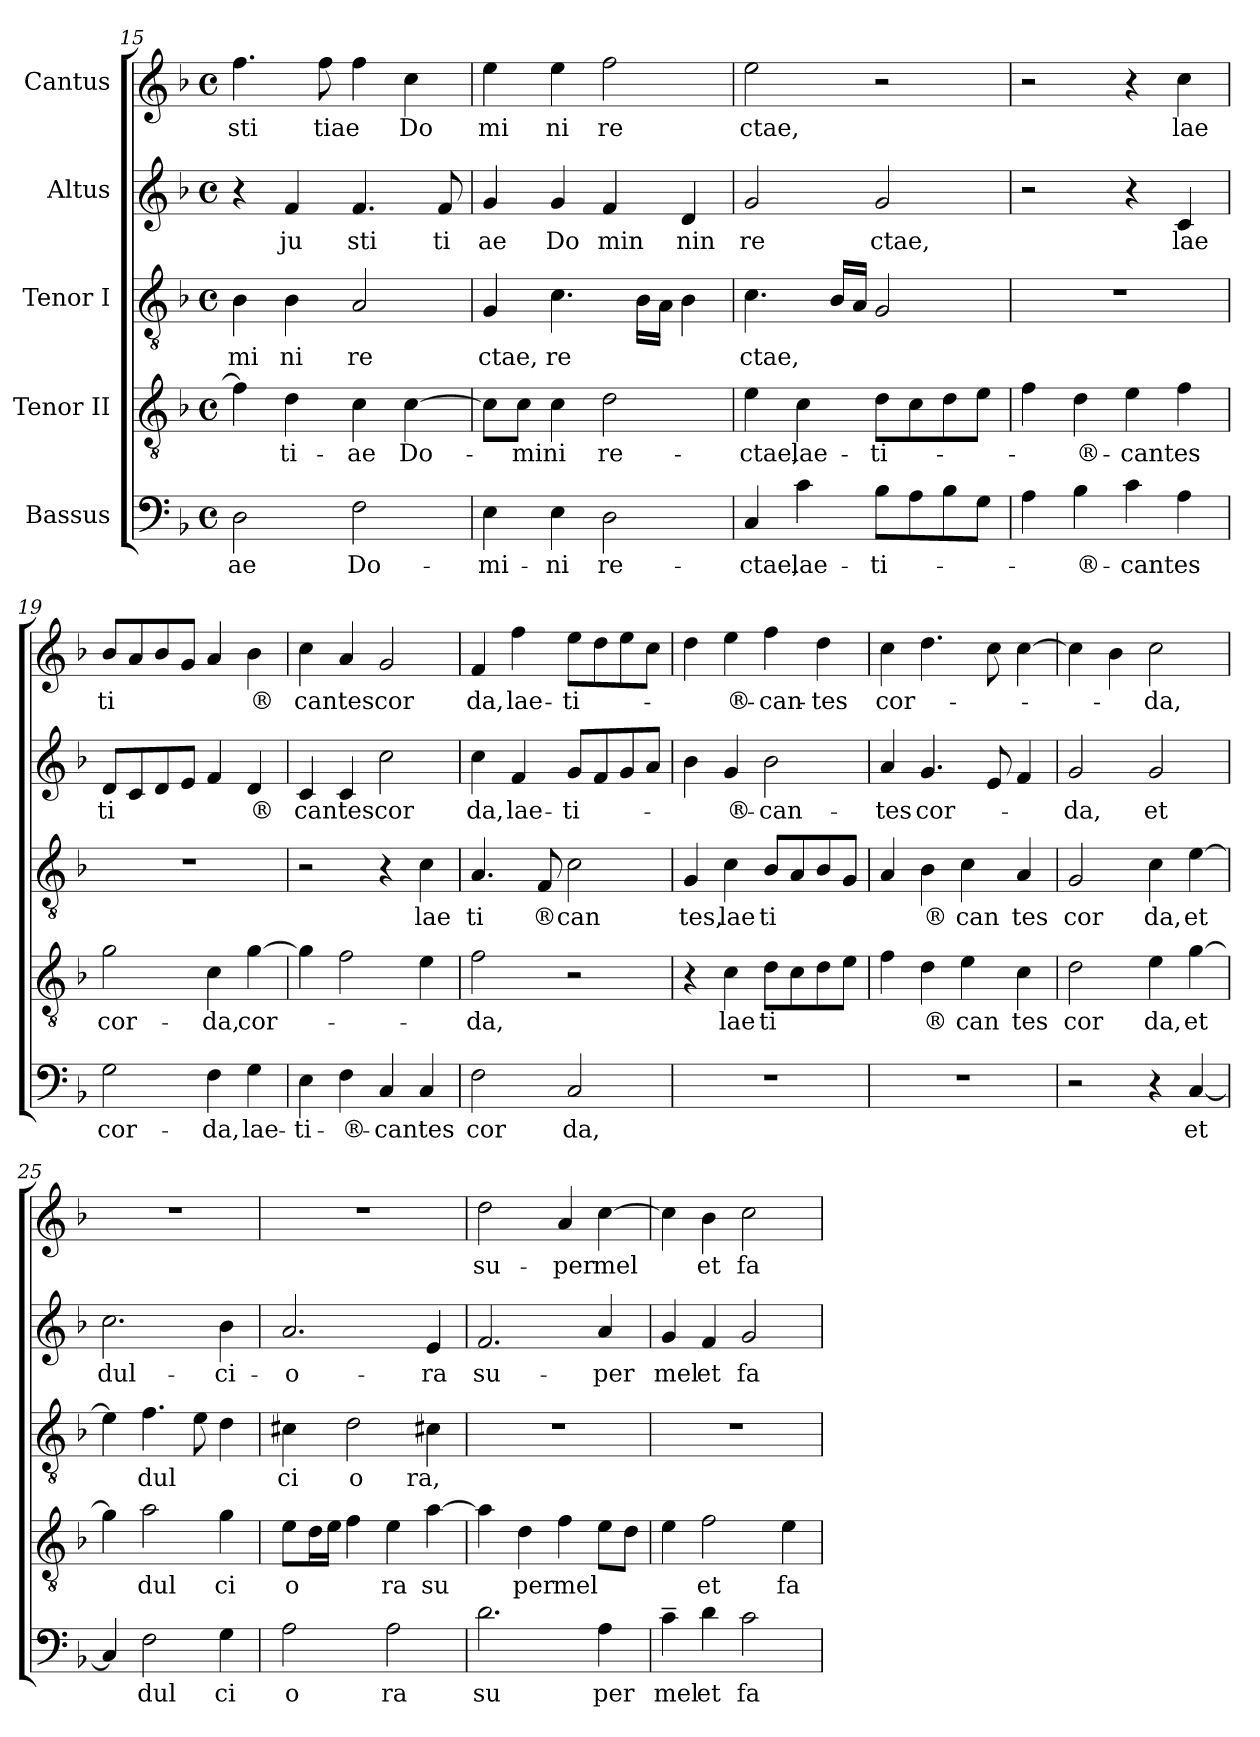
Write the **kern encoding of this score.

**kern	**text	**kern	**text	**kern	**text	**kern	**text	**kern	**text
*part5	*part5	*part4	*part4	*part3	*part3	*part2	*part2	*part1	*part1
*staff5	*staff5	*staff4	*staff4	*staff3	*staff3	*staff2	*staff2	*staff1	*staff1
*I"Bassus	*	*I"Tenor II	*	*I"Tenor I	*	*I"Altus	*	*I"Cantus	*
*clefF4	*	*clefGv2	*	*clefGv2	*	*clefG2	*	*clefG2	*
*k[b-]	*	*k[b-]	*	*k[b-]	*	*k[b-]	*	*k[b-]	*
*F:	*	*F:	*	*F:	*	*F:	*	*F:	*
*M4/4	*	*M4/4	*	*M4/4	*	*M4/4	*	*M4/4	*
*met(c)	*	*met(c)	*	*met(c)	*	*met(c)	*	*met(c)	*
=15	=15	=15	=15	=15	=15	=15	=15	=15	=15
!	!LO:LY:b:cj	!	!	!	!LO:LY:b:cj	!	!	!	!LO:LY:b:cj
2D\	-ae	4f\]	.	4B-\	mi	4r	.	4.ff\	sti
!	!	!	!LO:LY:b:cj	!	!LO:LY:b:cj	!	!LO:LY:b:cj	!	!
.	.	4d\	-ti-	4B-\	ni	4f/	ju	.	.
!	!	!	!	!	!	!	!	!	!LO:LY:b
.	.	.	.	.	.	.	.	8ff\	tiae
!	!LO:LY:b:cj	!	!LO:LY:b:cj	!	!LO:LY:b:cj	!	!LO:LY:b:cj	!	!
2F\	Do-	4c\	-ae	2A/	re	4.f/	sti	4ff\	.
!	!	!	!LO:LY:b	!	!	!	!	!	!LO:LY:b:cj
.	.	[>4c\	Do-	.	.	.	.	4cc\	Do
!	!	!	!	!	!	!	!LO:LY:b:cj	!	!
.	.	.	.	.	.	8f/	ti	.	.
=16	=16	=16	=16	=16	=16	=16	=16	=16	=16
!	!LO:LY:b:cj	!	!	!	!LO:LY:b:cj	!	!LO:LY:b:cj	!	!LO:LY:b:cj
4E\	-mi-	8c\L]	.	4G/	ctae,	4g/	ae	4ee\	mi
!	!	!	!LO:LY:b:cj	!	!	!	!	!	!
.	.	8c\J	-mini	.	.	.	.	.	.
!	!LO:LY:b:cj	!	!	!	!LO:LY:b:cj	!	!LO:LY:b:cj	!	!LO:LY:b:cj
4E\	-ni	4c\	.	4.c\	re	4g/	Do	4ee\	ni
!	!LO:LY:b:cj	!	!LO:LY:b:cj	!	!	!	!LO:LY:b:cj	!	!LO:LY:b:cj
2D\	re-	2d\	re-	.	.	4f/	min	2ff\	re
.	.	.	.	16B-\L	.	.	.	.	.
.	.	.	.	16A\J	.	.	.	.	.
!	!	!	!	!	!	!	!LO:LY:b:rj	!	!
.	.	.	.	4B-\	.	4d/	nin	.	.
=17	=17	=17	=17	=17	=17	=17	=17	=17	=17
!	!LO:LY:b:cj	!	!LO:LY:b:cj	!	!LO:LY:b	!	!LO:LY:b:cj	!	!LO:LY:b:cj
4C/	-ctae,	4e\	-ctae,	4.c\	ctae,	2g/	re	2ee\	ctae,
!	!LO:LY:b:cj	!	!LO:LY:b:cj	!	!	!	!	!	!
4c\	lae-	4c\	lae-	.	.	.	.	.	.
.	.	.	.	16B-/L	.	.	.	.	.
.	.	.	.	16A/J	.	.	.	.	.
!	!LO:LY:b:cj	!	!LO:LY:b:cj	!	!	!	!LO:LY:b:cj	!	!
8B-\L	-ti-	8d\L	-ti-	2G/	.	2g/	ctae,	2r	.
8A\	.	8c\	.	.	.	.	.	.	.
8B-\	.	8d\	.	.	.	.	.	.	.
8G\J	.	8e\J	.	.	.	.	.	.	.
=18	=18	=18	=18	=18	=18	=18	=18	=18	=18
4A\	.	4f\	.	1r	.	2r	.	2r	.
!	!LO:LY:b:cj	!	!LO:LY:b:cj	!	!	!	!	!	!
4B-\	-®-	4d\	-®-	.	.	.	.	.	.
!	!LO:LY:b:cj	!	!LO:LY:b:cj	!	!	!	!	!	!
4c\	-cantes	4e\	-cantes	.	.	4r	.	4r	.
!	!	!	!	!	!	!	!LO:LY:b:cj	!	!LO:LY:b:cj
4A\	.	4f\	.	.	.	4c/	lae	4cc\	lae
=19	=19	=19	=19	=19	=19	=19	=19	=19	=19
!	!LO:LY:b:cj	!	!LO:LY:b:cj	!	!	!	!LO:LY:b:cj	!	!LO:LY:b:cj
2G\	cor-	2g\	cor-	1r	.	8d/L	ti	8b-/L	ti
.	.	.	.	.	.	8c/	.	8a/	.
.	.	.	.	.	.	8d/	.	8b-/	.
.	.	.	.	.	.	8e/J	.	8g/J	.
!	!LO:LY:b:cj	!	!LO:LY:b:cj	!	!	!	!	!	!
4F\	-da,	4c\	-da,	.	.	4f/	.	4a/	.
!	!LO:LY:b:cj	!	!LO:LY:b	!	!	!	!LO:LY:b:cj	!	!LO:LY:b:cj
4G\	lae-	[>4g\	cor-	.	.	4d/	®	4b-\	®
=20	=20	=20	=20	=20	=20	=20	=20	=20	=20
!	!LO:LY:b:cj	!	!	!	!	!	!LO:LY:b:cj	!	!LO:LY:b:cj
4E\	-ti-	4g\]	.	2r	.	4c/	cantes	4cc\	cantes
!	!LO:LY:b:cj	!	!	!	!	!	!	!	!
4F\	-®-	2f\	.	.	.	4c/	.	4a/	.
!	!LO:LY:b:cj	!	!	!	!	!	!LO:LY:b:cj	!	!LO:LY:b:cj
4C/	-cantes	.	.	4r	.	2cc\	cor	2g/	cor
!	!	!	!	!	!LO:LY:b:cj	!	!	!	!
4C/	.	4e\	.	4c\	lae	.	.	.	.
!!LO:PB:g=z
=21	=21	=21	=21	=21	=21	=21	=21	=21	=21
!	!LO:LY:b:cj	!	!LO:LY:b:cj	!	!LO:LY:b:cj	!	!LO:LY:b:cj	!	!LO:LY:b:cj
2F\	cor	2f\	-da,	4.A/	ti	4cc\	da,	4f/	da,
!	!	!	!	!	!	!	!LO:LY:b:cj	!	!LO:LY:b:cj
.	.	.	.	.	.	4f/	lae-	4ff\	lae-
!	!	!	!	!	!LO:LY:b	!	!	!	!
.	.	.	.	8F/	®can	.	.	.	.
!	!LO:LY:b:cj	!	!	!	!	!	!LO:LY:b:cj	!	!LO:LY:b:cj
2C/	da,	2r	.	2c\	.	8g/L	-ti-	8ee\L	-ti-
.	.	.	.	.	.	8f/	.	8dd\	.
.	.	.	.	.	.	8g/	.	8ee\	.
.	.	.	.	.	.	8a/J	.	8cc\J	.
=22	=22	=22	=22	=22	=22	=22	=22	=22	=22
!	!	!	!	!	!LO:LY:b:cj	!	!	!	!
1r	.	4r	.	4G/	tes,	4b-\	.	4dd\	.
!	!	!	!LO:LY:b:cj	!	!LO:LY:b:cj	!	!LO:LY:b:cj	!	!LO:LY:b:cj
.	.	4c\	lae	4c\	lae	4g/	-®-	4ee\	-®-
!	!	!	!LO:LY:b:cj	!	!LO:LY:b:cj	!	!LO:LY:b:cj	!	!LO:LY:b:cj
.	.	8d\L	ti	8B-/L	ti	2b-\	-can-	4ff\	-can-
.	.	8c\	.	8A/	.	.	.	.	.
!	!	!	!	!	!	!	!	!	!LO:LY:b:cj
.	.	8d\	.	8B-/	.	.	.	4dd\	-tes
.	.	8e\J	.	8G/J	.	.	.	.	.
=23	=23	=23	=23	=23	=23	=23	=23	=23	=23
!	!	!	!	!	!	!	!LO:LY:b:cj	!	!LO:LY:b
1r	.	4f\	.	4A/	.	4a/	-tes	4cc\	cor-
!	!	!	!LO:LY:b:cj	!	!LO:LY:b:cj	!	!LO:LY:b	!	!
.	.	4d\	®	4B-\	®	4.g/	cor-	4.dd\	.
!	!	!	!LO:LY:b:cj	!	!LO:LY:b:cj	!	!	!	!
.	.	4e\	can	4c\	can	.	.	.	.
.	.	.	.	.	.	8e/	.	8cc\	.
!	!	!	!LO:LY:b:cj	!	!LO:LY:b:cj	!	!	!	!
.	.	4c\	tes	4A/	tes	4f/	.	[>4cc\	.
=24	=24	=24	=24	=24	=24	=24	=24	=24	=24
!	!	!	!LO:LY:b:cj	!	!LO:LY:b:cj	!	!LO:LY:b:cj	!	!
2r	.	2d\	cor	2G/	cor	2g/	-da,	4cc\]	.
.	.	.	.	.	.	.	.	4b-\	.
!	!	!	!LO:LY:b:cj	!	!LO:LY:b:cj	!	!LO:LY:b:cj	!	!LO:LY:b:cj
4r	.	4e\	da,	4c\	da,	2g/	et	2cc\	-da,
!	!LO:LY:b:cj	!	!LO:LY:b:cj	!	!LO:LY:b:cj	!	!	!	!
[<4C/	et	[>4g\	et	[>4e\	et	.	.	.	.
=25	=25	=25	=25	=25	=25	=25	=25	=25	=25
!	!	!	!	!	!	!	!LO:LY:b:cj	!	!
4C/]	.	4g\]	.	4e\]	.	2.cc\	dul-	1r	.
!	!LO:LY:b:cj	!	!LO:LY:b:cj	!	!LO:LY:b	!	!	!	!
2F\	dul	2a\	dul	4.f\	dul	.	.	.	.
.	.	.	.	8e\	.	.	.	.	.
!	!LO:LY:b:cj	!	!LO:LY:b:cj	!	!	!	!LO:LY:b:cj	!	!
4G\	ci	4g\	ci	4d\	.	4b-\	-ci-	.	.
=26	=26	=26	=26	=26	=26	=26	=26	=26	=26
!	!LO:LY:b:cj	!	!LO:LY:b:cj	!	!LO:LY:b:cj	!	!LO:LY:b:cj	!	!
2A\	o	8e\L	o	4c#X\	ci	2.a/	-o-	1r	.
.	.	16d\	.	.	.	.	.	.	.
.	.	16e\J	.	.	.	.	.	.	.
!	!	!	!	!	!LO:LY:b:cj	!	!	!	!
.	.	4f\	.	2d\	o	.	.	.	.
!	!LO:LY:b:cj	!	!LO:LY:b:cj	!	!	!	!	!	!
2A\	ra	4e\	ra	.	.	.	.	.	.
!	!	!	!LO:LY:b:cj	!	!LO:LY:b:cj	!	!LO:LY:b:cj	!	!
.	.	[>4a\	su	4c#X\	ra,	4e/	-ra	.	.
=27	=27	=27	=27	=27	=27	=27	=27	=27	=27
!	!LO:LY:b:cj	!	!	!	!	!	!LO:LY:b:cj	!	!LO:LY:b:cj
2.d\	su	4a\]	.	1r	.	2.f/	su-	2dd\	su-
!	!	!	!LO:LY:b:cj	!	!	!	!	!	!
.	.	4d\	per	.	.	.	.	.	.
!	!	!	!LO:LY:b	!	!	!	!	!	!LO:LY:b:cj
.	.	4f\	mel	.	.	.	.	4a/	-per
!	!LO:LY:b:cj	!	!	!	!	!	!LO:LY:b:cj	!	!LO:LY:b
4A\	per	8e\L	.	.	.	4a/	-per	[<4cc\	mel
.	.	8d\J	.	.	.	.	.	.	.
!!LO:LB:g=z
=28	=28	=28	=28	=28	=28	=28	=28	=28	=28
!	!LO:LY:b:cj	!	!	!	!	!	!LO:LY:b:cj	!	!
4c~>\	mel	4e\	.	1r	.	4g/	mel	4cc\]	.
!	!LO:LY:b:cj	!	!LO:LY:b:cj	!	!	!	!LO:LY:b:cj	!	!LO:LY:b:cj
4d\	et	2f\	et	.	.	4f/	et	4b-\	et
!	!LO:LY:b:cj	!	!	!	!	!	!LO:LY:b:cj	!	!LO:LY:b:cj
2c\	fa	.	.	.	.	2g/	fa	2cc\	fa-
!	!	!	!LO:LY:b:cj	!	!	!	!	!	!
.	.	4e\	fa	.	.	.	.	.	.
=	=	=	=	=	=	=	=	=	=
*-	*-	*-	*-	*-	*-	*-	*-	*-	*-
